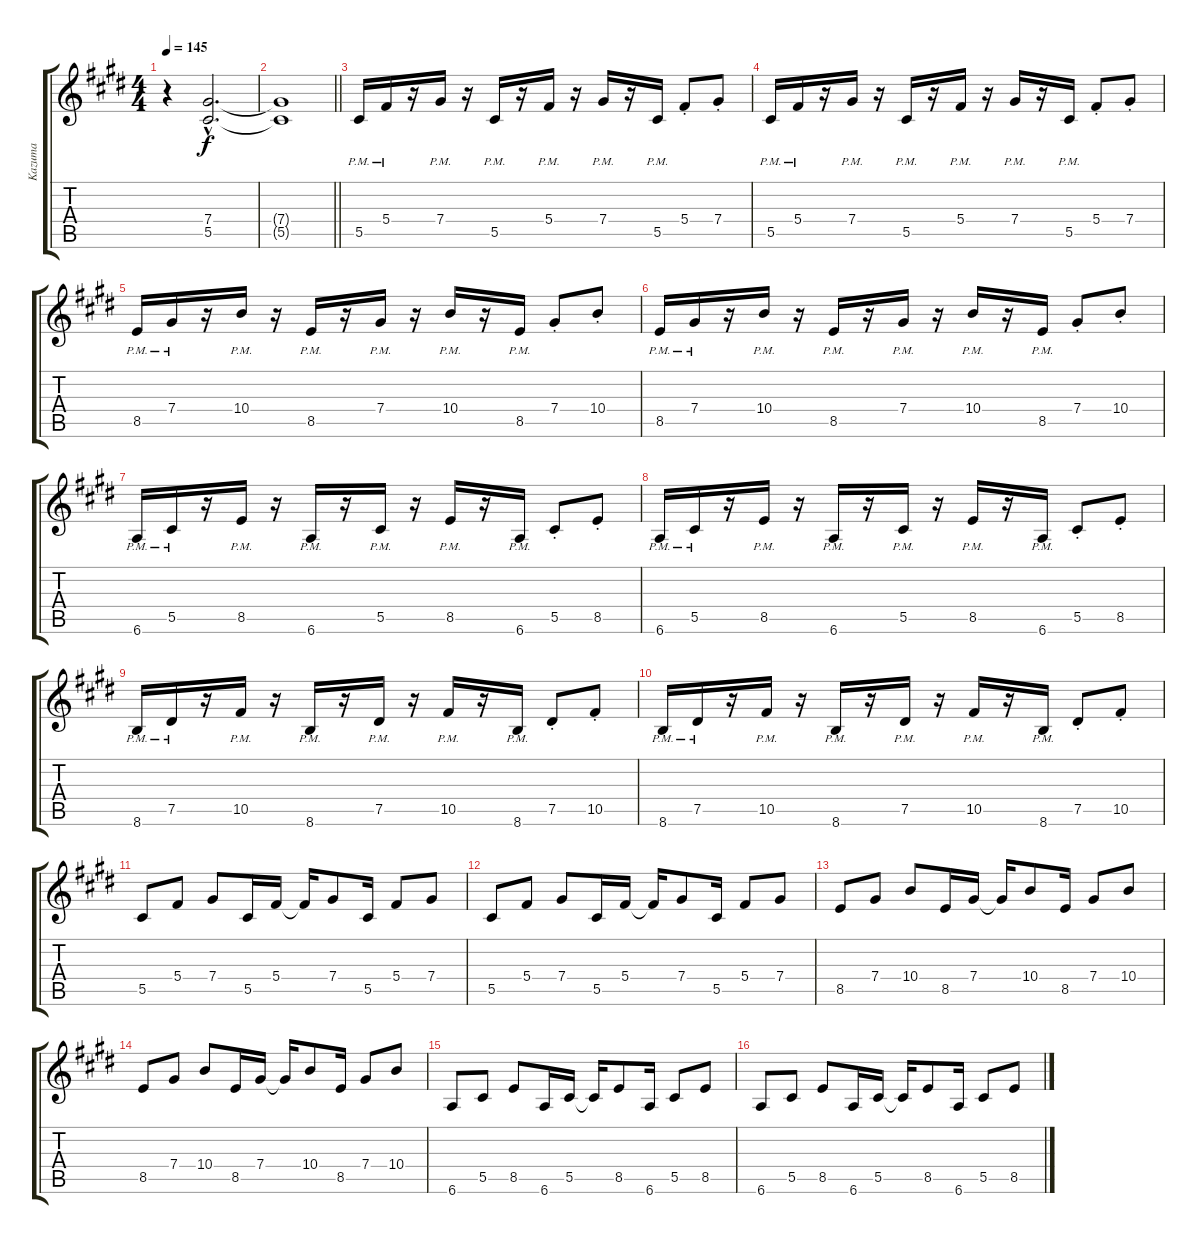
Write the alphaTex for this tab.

\track ("Kazuma" "Kazuma") {instrument distortionguitar}
\staff {score tabs}
\tuning (Eb4 Bb3 Gb3 Db3 Ab2 Eb2) {hide}
\ts (4 4)
\tempo 145
\clef g2
\ks c#minor
r.4{dy f} (7.4{hac} 5.5{hac}).2{d} |
\barLineRight lightlight
(7.4{t} 5.5{t}).1 |
5.5{pm}.16 5.4{pm}.16 r.16 7.4{pm}.16 r.16 5.5{pm}.16 r.16 5.4{pm}.16 r.16 7.4{pm}.16 r.16 5.5{pm}.16 5.4{st}.8 7.4{st}.8 |
5.5{pm}.16 5.4{pm}.16 r.16 7.4{pm}.16 r.16 5.5{pm}.16 r.16 5.4{pm}.16 r.16 7.4{pm}.16 r.16 5.5{pm}.16 5.4{st}.8 7.4{st}.8 |
8.5{pm}.16 7.4{pm}.16 r.16 10.4{pm}.16 r.16 8.5{pm}.16 r.16 7.4{pm}.16 r.16 10.4{pm}.16 r.16 8.5{pm}.16 7.4{st}.8 10.4{st}.8 |
8.5{pm}.16 7.4{pm}.16 r.16 10.4{pm}.16 r.16 8.5{pm}.16 r.16 7.4{pm}.16 r.16 10.4{pm}.16 r.16 8.5{pm}.16 7.4{st}.8 10.4{st}.8 |
6.6{pm}.16 5.5{pm}.16 r.16 8.5{pm}.16 r.16 6.6{pm}.16 r.16 5.5{pm}.16 r.16 8.5{pm}.16 r.16 6.6{pm}.16 5.5{st}.8 8.5{st}.8 |
6.6{pm}.16 5.5{pm}.16 r.16 8.5{pm}.16 r.16 6.6{pm}.16 r.16 5.5{pm}.16 r.16 8.5{pm}.16 r.16 6.6{pm}.16 5.5{st}.8 8.5{st}.8 |
8.6{pm}.16 7.5{pm}.16 r.16 10.5{pm}.16 r.16 8.6{pm}.16 r.16 7.5{pm}.16 r.16 10.5{pm}.16 r.16 8.6{pm}.16 7.5{st}.8 10.5{st}.8 |
8.6{pm}.16 7.5{pm}.16 r.16 10.5{pm}.16 r.16 8.6{pm}.16 r.16 7.5{pm}.16 r.16 10.5{pm}.16 r.16 8.6{pm}.16 7.5{st}.8 10.5{st}.8 |
5.5.8 5.4.8 7.4.8 5.5.16 5.4.16 5.4{t}.16 7.4.8 5.5.16 5.4.8 7.4.8 |
5.5.8 5.4.8 7.4.8 5.5.16 5.4.16 5.4{t}.16 7.4.8 5.5.16 5.4.8 7.4.8 |
8.5.8 7.4.8 10.4.8 8.5.16 7.4.16 7.4{t}.16 10.4.8 8.5.16 7.4.8 10.4.8 |
8.5.8 7.4.8 10.4.8 8.5.16 7.4.16 7.4{t}.16 10.4.8 8.5.16 7.4.8 10.4.8 |
6.6.8 5.5.8 8.5.8 6.6.16 5.5.16 5.5{t}.16 8.5.8 6.6.16 5.5.8 8.5.8 |
6.6.8 5.5.8 8.5.8 6.6.16 5.5.16 5.5{t}.16 8.5.8 6.6.16 5.5.8 8.5.8
